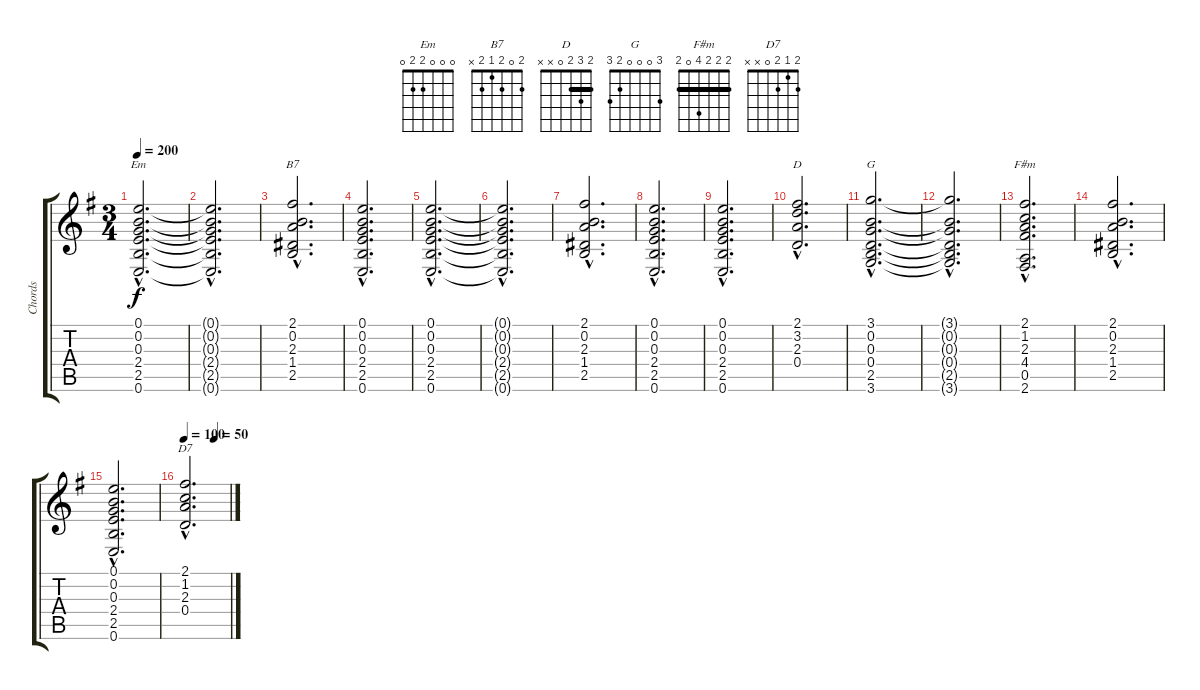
\track ("Chords" "Chords") {instrument overdrivenguitar}
\staff {score tabs}
\tuning (E4 B3 G3 D3 A2 E2) {hide}
\chord ("Em" 0 0 0 2 2 0)
\chord ("B7" 2 0 2 1 2 x)
\chord ("D" 2 3 2 0 x x) {barre 2}
\chord ("G" 3 0 0 0 2 3)
\chord ("F#m" 2 2 2 4 0 2) {barre 2}
\chord ("D7" 2 1 2 0 x x)
\ts (3 4)
\tempo 200
\clef g2
\ks g
(0.1{hac} 0.2{hac} 0.3{hac} 2.4{hac} 2.5{hac} 0.6{hac}).2{d ch "Em" dy f instrument overdrivenguitar} |
(0.1{hac t} 0.2{hac t} 0.3{hac t} 2.4{hac t} 2.5{hac t} 0.6{hac t}).2{d} |
(2.1{hac} 0.2{hac} 2.3{hac} 1.4{hac} 2.5{hac}).2{d ch "B7"} |
(0.1{hac} 0.2{hac} 0.3{hac} 2.4{hac} 2.5{hac} 0.6{hac}).2{d} |
(0.1{hac} 0.2{hac} 0.3{hac} 2.4{hac} 2.5{hac} 0.6{hac}).2{d} |
(0.1{hac t} 0.2{hac t} 0.3{hac t} 2.4{hac t} 2.5{hac t} 0.6{hac t}).2{d} |
(2.1{hac} 0.2{hac} 2.3{hac} 1.4{hac} 2.5{hac}).2{d} |
(0.1{hac} 0.2{hac} 0.3{hac} 2.4{hac} 2.5{hac} 0.6{hac}).2{d} |
(0.1{hac} 0.2{hac} 0.3{hac} 2.4{hac} 2.5{hac} 0.6{hac}).2{d} |
(2.1{hac} 3.2{hac} 2.3{hac} 0.4{hac}).2{d ch "D"} |
(3.1{hac} 0.2{hac} 0.3{hac} 0.4{hac} 2.5{hac} 3.6{hac}).2{d ch "G"} |
(3.1{hac t} 0.2{hac t} 0.3{hac t} 0.4{hac t} 2.5{hac t} 3.6{hac t}).2{d} |
(2.1{hac} 1.2{hac} 2.3{hac} 4.4{hac} 0.5{hac} 2.6{hac}).2{d ch "F#m"} |
(2.1{hac} 0.2{hac} 2.3{hac} 1.4{hac} 2.5{hac}).2{d} |
(0.1{hac} 0.2{hac} 0.3{hac} 2.4{hac} 2.5{hac} 0.6{hac}).2{d} |
\tempo 100
\tempo (50 0.6666666666666666)
(2.1{hac} 1.2{hac} 2.3{hac} 0.4{hac}).2{d ch "D7"}
